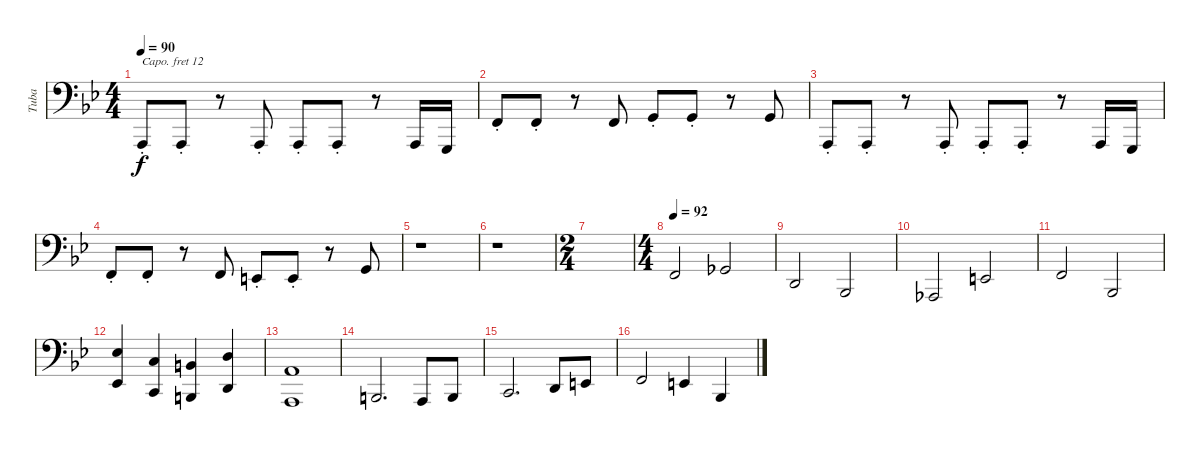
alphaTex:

\track ("Tuba" "Tuba") {instrument tuba}
\staff {score}
\capo 12
\tuning (C3 G2 D2 A1 E1 F0) {hide}
\ts (4 4)
\tempo 90
\clef f4
\ks gminor
4.6{st}.8{dy f} 4.6{st}.8 r.8 4.6{st}.8 4.6{st}.8 4.6{st}.8 r.8 4.6.16 2.6.16 |
1.5{st}.8 1.5{st}.8 r.8 1.5.8 14.6{st}.8 14.6{st}.8 r.8 3.5.8 |
4.6{st}.8 4.6{st}.8 r.8 4.6{st}.8 4.6{st}.8 4.6{st}.8 r.8 4.6.16 2.6.16 |
1.5{st}.8 1.5{st}.8 r.8 1.5.8 11.6{st}.8 11.6{st}.8 r.8 3.5.8 |
r.1 |
r.1 |
\ts (2 4)
|
\ts (4 4)
\tempo 92
1.5.2 2.5.2 |
9.6.2 5.6.2 |
3.6.2 11.6.2 |
12.6.2 5.6.2 |
(11.5 10.6).4 (8.5 7.6).4 (7.5 6.6).4 (10.5 9.6).4 |
(5.5 4.6).1 |
6.6.2{d} 4.6.8 6.6.8 |
7.6.2{d} 9.6.8 11.6.8 |
12.6.2 11.6.4 5.6.4
